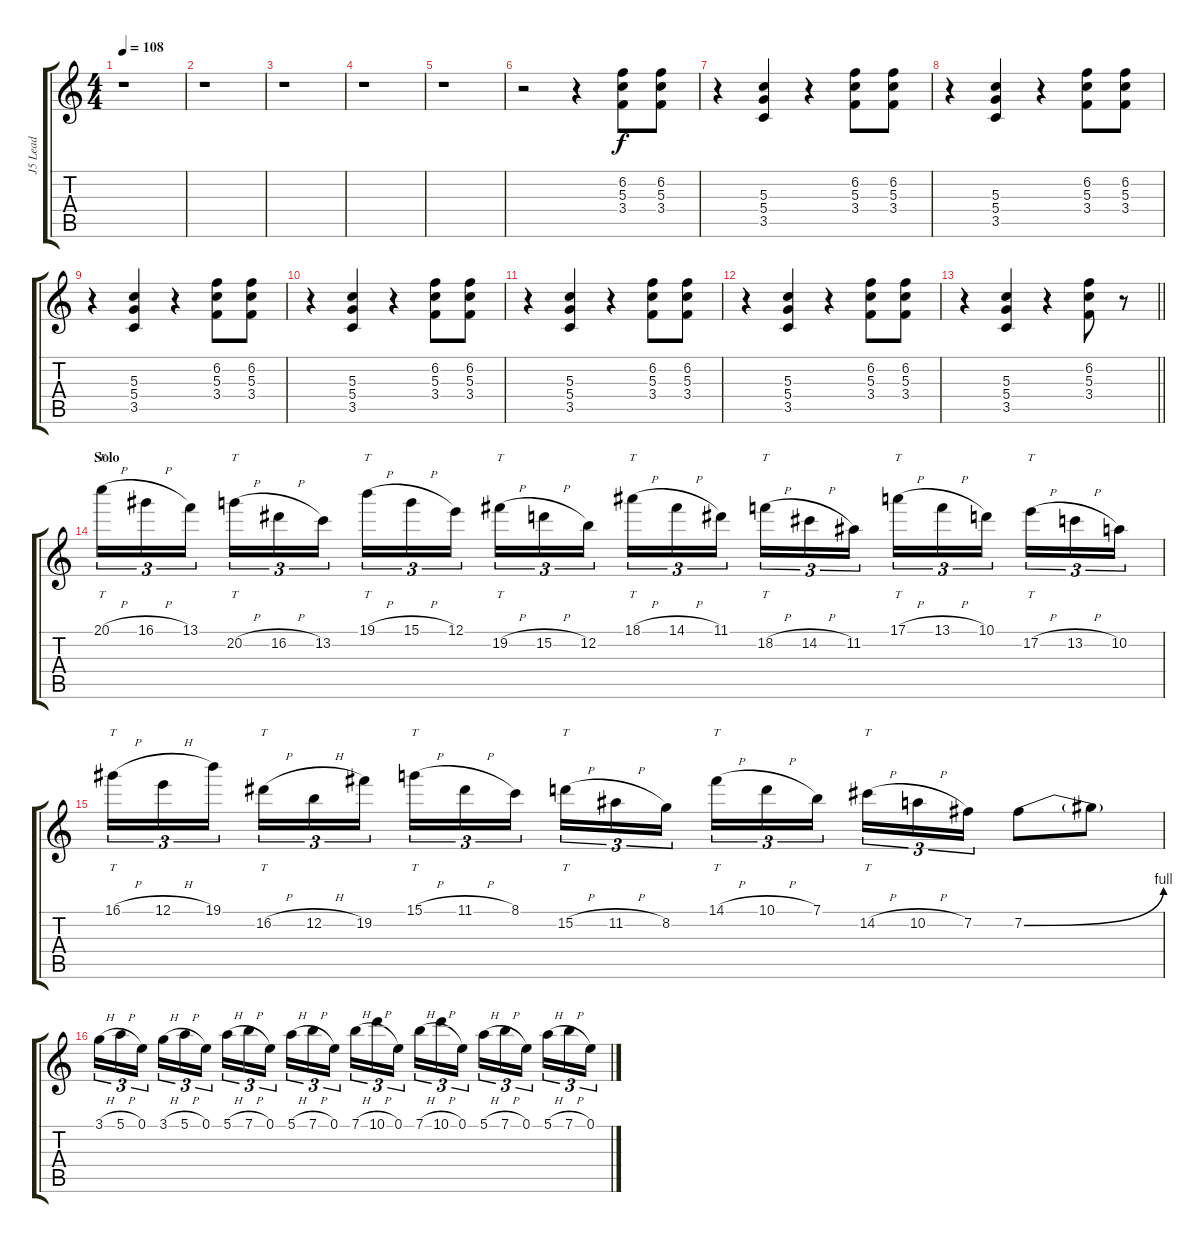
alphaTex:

\track ("J5 Lead" "J5 Lead") {instrument overdrivenguitar}
\staff {score tabs}
\tuning (E4 B3 G3 D3 A2 E2) {hide}
\ts (4 4)
\tempo 108
\clef g2
\ks c
r.1{dy f} |
r.1 |
r.1 |
r.1 |
r.1 |
r.2 r.4 (6.2 5.3 3.4).8 (6.2 5.3 3.4).8 |
r.4 (5.3 5.4 3.5).4 r.4 (6.2 5.3 3.4).8 (6.2 5.3 3.4).8 |
r.4 (5.3 5.4 3.5).4 r.4 (6.2 5.3 3.4).8 (6.2 5.3 3.4).8 |
r.4 (5.3 5.4 3.5).4 r.4 (6.2 5.3 3.4).8 (6.2 5.3 3.4).8 |
r.4 (5.3 5.4 3.5).4 r.4 (6.2 5.3 3.4).8 (6.2 5.3 3.4).8 |
r.4 (5.3 5.4 3.5).4 r.4 (6.2 5.3 3.4).8 (6.2 5.3 3.4).8 |
r.4 (5.3 5.4 3.5).4 r.4 (6.2 5.3 3.4).8 (6.2 5.3 3.4).8 |
\barLineRight lightlight
r.4 (5.3 5.4 3.5).4 r.4 (6.2 5.3 3.4).8 r.8 |
\section ("" "Solo")
20.1{h}.16{tt tu (3 2)} 16.1{h}.16{tu (3 2)} 13.1.16{tu (3 2)} 20.2{h}.16{tt tu (3 2)} 16.2{h}.16{tu (3 2)} 13.2.16{tu (3 2)} 19.1{h}.16{tt tu (3 2)} 15.1{h}.16{tu (3 2)} 12.1.16{tu (3 2)} 19.2{h}.16{tt tu (3 2)} 15.2{h}.16{tu (3 2)} 12.2.16{tu (3 2)} 18.1{h}.16{tt tu (3 2)} 14.1{h}.16{tu (3 2)} 11.1.16{tu (3 2)} 18.2{h}.16{tt tu (3 2)} 14.2{h}.16{tu (3 2)} 11.2.16{tu (3 2)} 17.1{h}.16{tt tu (3 2)} 13.1{h}.16{tu (3 2)} 10.1.16{tu (3 2)} 17.2{h}.16{tt tu (3 2)} 13.2{h}.16{tu (3 2)} 10.2.16{tu (3 2)} |
16.1{h}.16{tt tu (3 2)} 12.1{h}.16{tu (3 2)} 19.1.16{tu (3 2)} 16.2{h}.16{tt tu (3 2)} 12.2{h}.16{tu (3 2)} 19.2.16{tu (3 2)} 15.1{h}.16{tt tu (3 2)} 11.1{h}.16{tu (3 2)} 8.1.16{tu (3 2)} 15.2{h}.16{tt tu (3 2)} 11.2{h}.16{tu (3 2)} 8.2.16{tu (3 2)} 14.1{h}.16{tt tu (3 2)} 10.1{h}.16{tu (3 2)} 7.1.16{tu (3 2)} 14.2{h}.16{tt tu (3 2)} 10.2{h}.16{tu (3 2)} 7.2.16{tu (3 2)} 7.2{be (bend 0 0 60 4)}.8 7.2{t}.8 |
3.1{h}.16{tu (3 2)} 5.1{h}.16{tu (3 2)} 0.1.16{tu (3 2)} 3.1{h}.16{tu (3 2)} 5.1{h}.16{tu (3 2)} 0.1.16{tu (3 2)} 5.1{h}.16{tu (3 2)} 7.1{h}.16{tu (3 2)} 0.1.16{tu (3 2)} 5.1{h}.16{tu (3 2)} 7.1{h}.16{tu (3 2)} 0.1.16{tu (3 2)} 7.1{h}.16{tu (3 2)} 10.1{h}.16{tu (3 2)} 0.1.16{tu (3 2)} 7.1{h}.16{tu (3 2)} 10.1{h}.16{tu (3 2)} 0.1.16{tu (3 2)} 5.1{h}.16{tu (3 2)} 7.1{h}.16{tu (3 2)} 0.1.16{tu (3 2)} 5.1{h}.16{tu (3 2)} 7.1{h}.16{tu (3 2)} 0.1.16{tu (3 2)}
